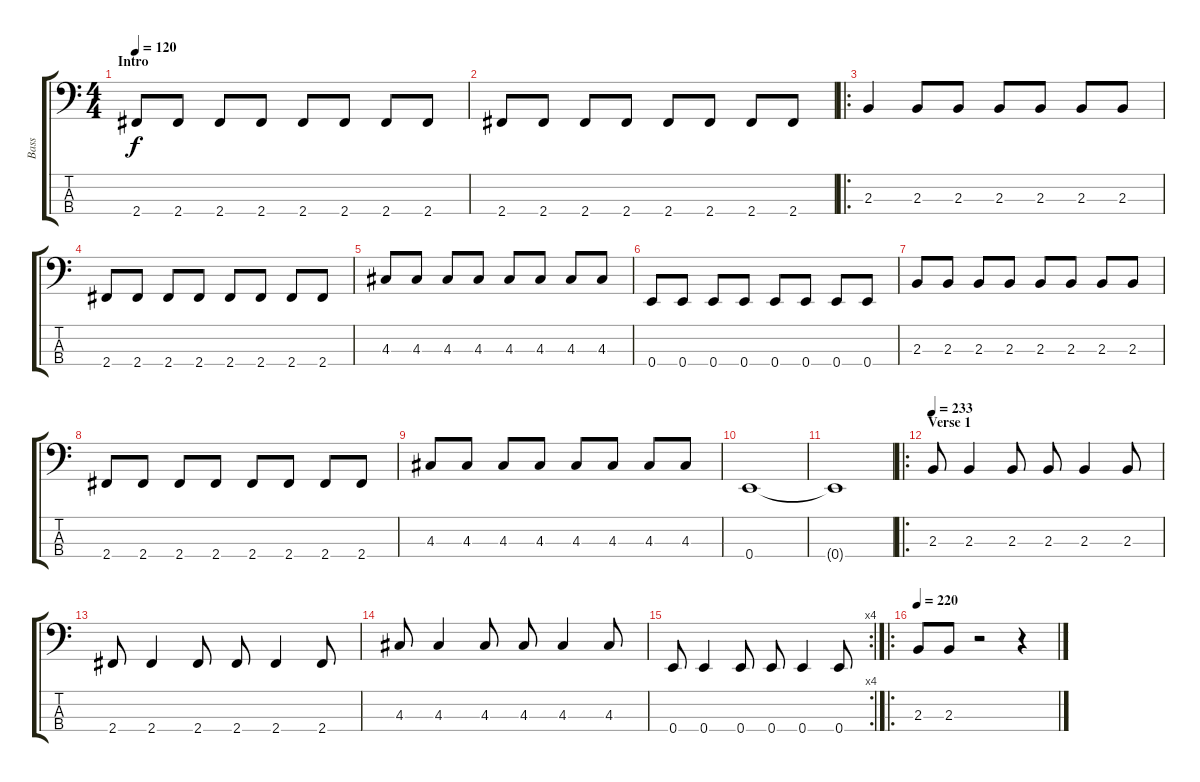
\track ("Bass" "Bass") {instrument electricbasspick}
\staff {score tabs}
\tuning (G2 D2 A1 E1) {hide}
\ts (4 4)
\section ("" "Intro")
\tempo 120
\clef f4
\ks c
2.4.8{dy f instrument electricbasspick} 2.4.8 2.4.8 2.4.8 2.4.8 2.4.8 2.4.8 2.4.8 |
2.4.8 2.4.8 2.4.8 2.4.8 2.4.8 2.4.8 2.4.8 2.4.8 |
\ro
2.3.4 2.3.8 2.3.8 2.3.8 2.3.8 2.3.8 2.3.8 |
2.4.8 2.4.8 2.4.8 2.4.8 2.4.8 2.4.8 2.4.8 2.4.8 |
4.3.8 4.3.8 4.3.8 4.3.8 4.3.8 4.3.8 4.3.8 4.3.8 |
0.4.8 0.4.8 0.4.8 0.4.8 0.4.8 0.4.8 0.4.8 0.4.8 |
2.3.8 2.3.8 2.3.8 2.3.8 2.3.8 2.3.8 2.3.8 2.3.8 |
2.4.8 2.4.8 2.4.8 2.4.8 2.4.8 2.4.8 2.4.8 2.4.8 |
4.3.8 4.3.8 4.3.8 4.3.8 4.3.8 4.3.8 4.3.8 4.3.8 |
0.4.1 |
0.4{t}.1 |
\ro
\section ("" "Verse 1")
\tempo 233
2.3.8 2.3.4 2.3.8 2.3.8 2.3.4 2.3.8 |
2.4.8 2.4.4 2.4.8 2.4.8 2.4.4 2.4.8 |
4.3.8 4.3.4 4.3.8 4.3.8 4.3.4 4.3.8 |
\rc 4
0.4.8 0.4.4 0.4.8 0.4.8 0.4.4 0.4.8 |
\ro
\tempo 220
2.3.8 2.3.8 r.2 r.4
